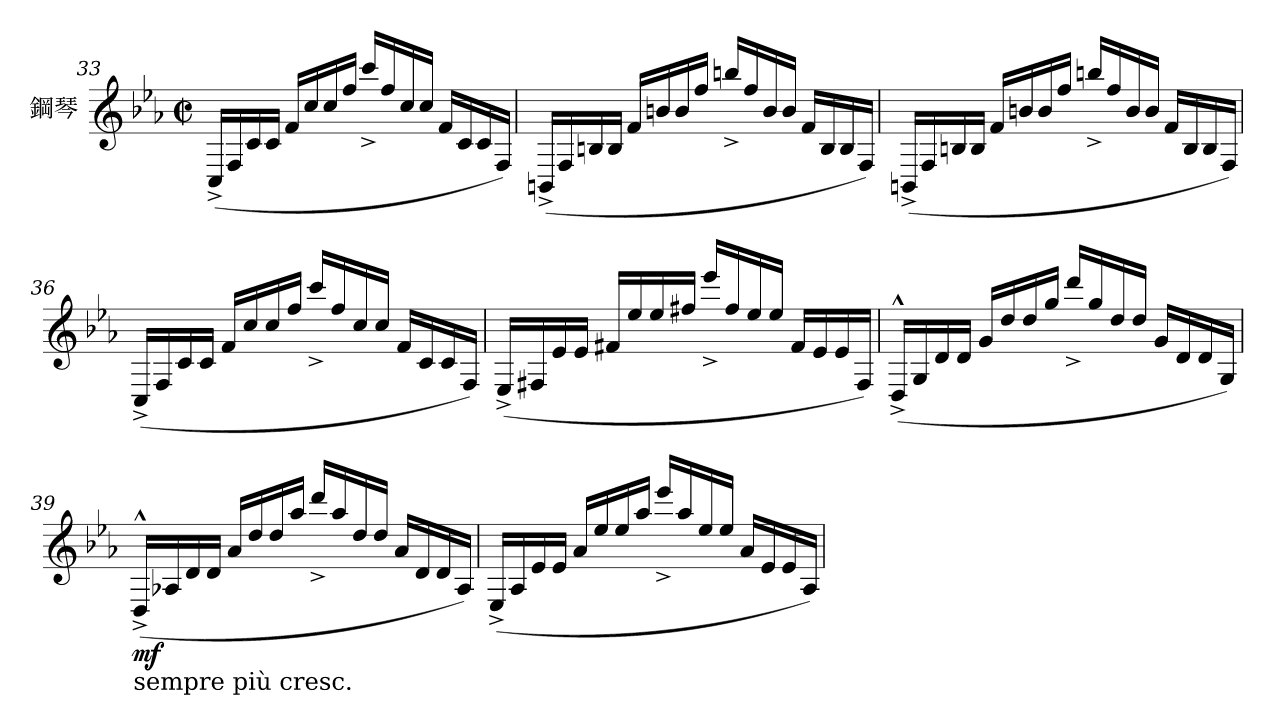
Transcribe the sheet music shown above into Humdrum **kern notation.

**kern	**dynam
*part1	*part1
*staff1	*staff1
*I"鋼琴	*
!!LO:LB:g=z
*clefG2	*
*k[b-e-a-]	*
*M2/2	*
*met(c|)	*
=33	=33
(>16C^/LL	.
16F/	.
16c/	.
16c/JJ	.
16f/LL	.
16cc/	.
16cc/	.
16ff/JJ	.
16ccc^/LL	.
16ff/	.
16cc/	.
16cc/JJ	.
16f/LL	.
16c/	.
16c/	.
16F/JJ)	.
=34	=34
(>16BBn^/LL	.
16F/	.
16Bn/	.
16B/JJ	.
16f/LL	.
16bn/	.
16b/	.
16ff/JJ	.
16bbn^/LL	.
16ff/	.
16b/	.
16b/JJ	.
16f/LL	.
16B/	.
16B/	.
16F/JJ)	.
!!LO:PB:g=z
=35	=35
(>16BBn^/LL	.
16F/	.
16Bn/	.
16B/JJ	.
16f/LL	.
16bn/	.
16b/	.
16ff/JJ	.
16bbn^/LL	.
16ff/	.
16b/	.
16b/JJ	.
16f/LL	.
16B/	.
16B/	.
16F/JJ)	.
=36	=36
(>16C^/LL	.
16F/	.
16c/	.
16c/JJ	.
16f/LL	.
16cc/	.
16cc/	.
16ff/JJ	.
16ccc^/LL	.
16ff/	.
16cc/	.
16cc/JJ	.
16f/LL	.
16c/	.
16c/	.
16F/JJ)	.
!!LO:LB:g=z
=37	=37
(>16E-^/LL	.
16F#X/	.
16e-/	.
16e-/JJ	.
16f#X/LL	.
16ee-/	.
16ee-/	.
16ff#X/JJ	.
16eee-^/LL	.
16ff#/	.
16ee-/	.
16ee-/JJ	.
16f#/LL	.
16e-/	.
16e-/	.
16F#/JJ)	.
=38	=38
(>16D^^^/LL	.
16G/	.
16d/	.
16d/JJ	.
16g/LL	.
16dd/	.
16dd/	.
16gg/JJ	.
16ddd^/LL	.
16gg/	.
16dd/	.
16dd/JJ	.
16g/LL	.
16d/	.
16d/	.
16G/JJ)	.
!!LO:LB:g=z
=39	=39
!LO:TX:b:t=sempre più cresc.	!
!	!LO:DY:b
(>16D^^^/LL	mf
16A-X/	.
16d/	.
16d/JJ	.
16a-/LL	.
16dd/	.
16dd/	.
16aa-/JJ	.
16ddd^/LL	.
16aa-/	.
16dd/	.
16dd/JJ	.
16a-/LL	.
16d/	.
16d/	.
16A-/JJ)	.
=40	=40
(>16E-^/LL	.
16A-/	.
16e-/	.
16e-/JJ	.
16a-/LL	.
16ee-/	.
16ee-/	.
16aa-/JJ	.
16eee-^/LL	.
16aa-/	.
16ee-/	.
16ee-/JJ	.
16a-/LL	.
16e-/	.
16e-/	.
16A-/JJ)	.
=	=
*-	*-
